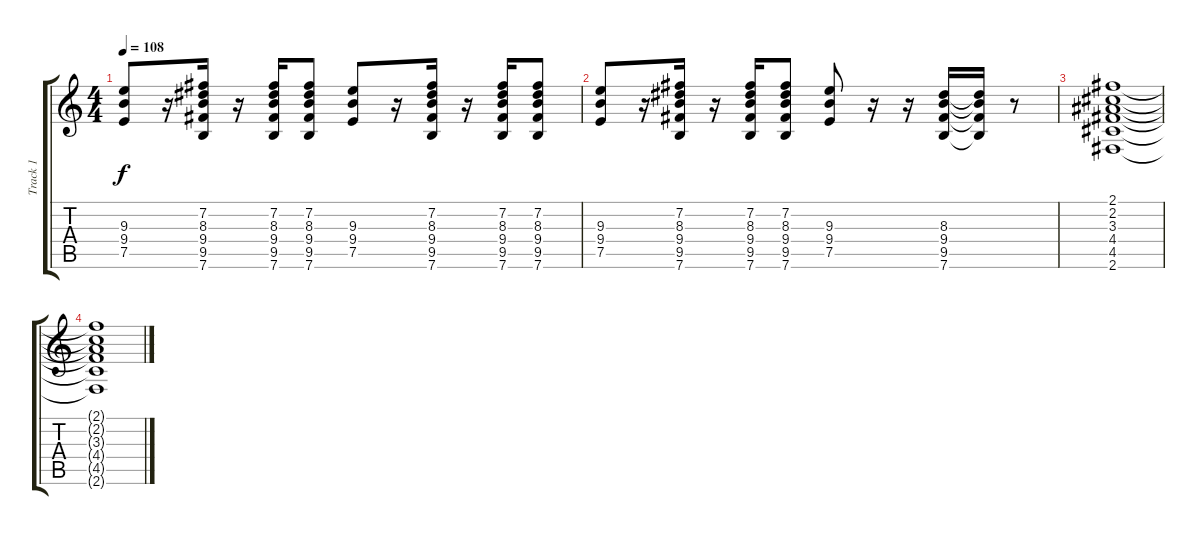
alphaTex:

\track ("Track 1" "Track 1") {instrument electricguitarclean}
\staff {score tabs}
\tuning (E4 B3 G3 D3 A2 E2) {hide}
\ts (4 4)
\tempo 108
\clef g2
\ks c
(9.3 9.4 7.5).8{dy f} r.16 (7.2 8.3 9.4 9.5 7.6).16 r.16 (7.2 8.3 9.4 9.5 7.6).16 (7.2 8.3 9.4 9.5 7.6).8 (9.3 9.4 7.5).8 r.16 (7.2 8.3 9.4 9.5 7.6).16 r.16 (7.2 8.3 9.4 9.5 7.6).16 (7.2 8.3 9.4 9.5 7.6).8 |
(9.3 9.4 7.5).8 r.16 (7.2 8.3 9.4 9.5 7.6).16 r.16 (7.2 8.3 9.4 9.5 7.6).16 (7.2 8.3 9.4 9.5 7.6).8 (9.3 9.4 7.5).8 r.16 r.16 (8.3 9.4 9.5 7.6).16 (8.3{t} 9.4{t} 9.5{t} 7.6{t}).16 r.8 |
(2.1 2.2 3.3 4.4 4.5 2.6).1 |
(2.1{t} 2.2{t} 3.3{t} 4.4{t} 4.5{t} 2.6{t}).1
